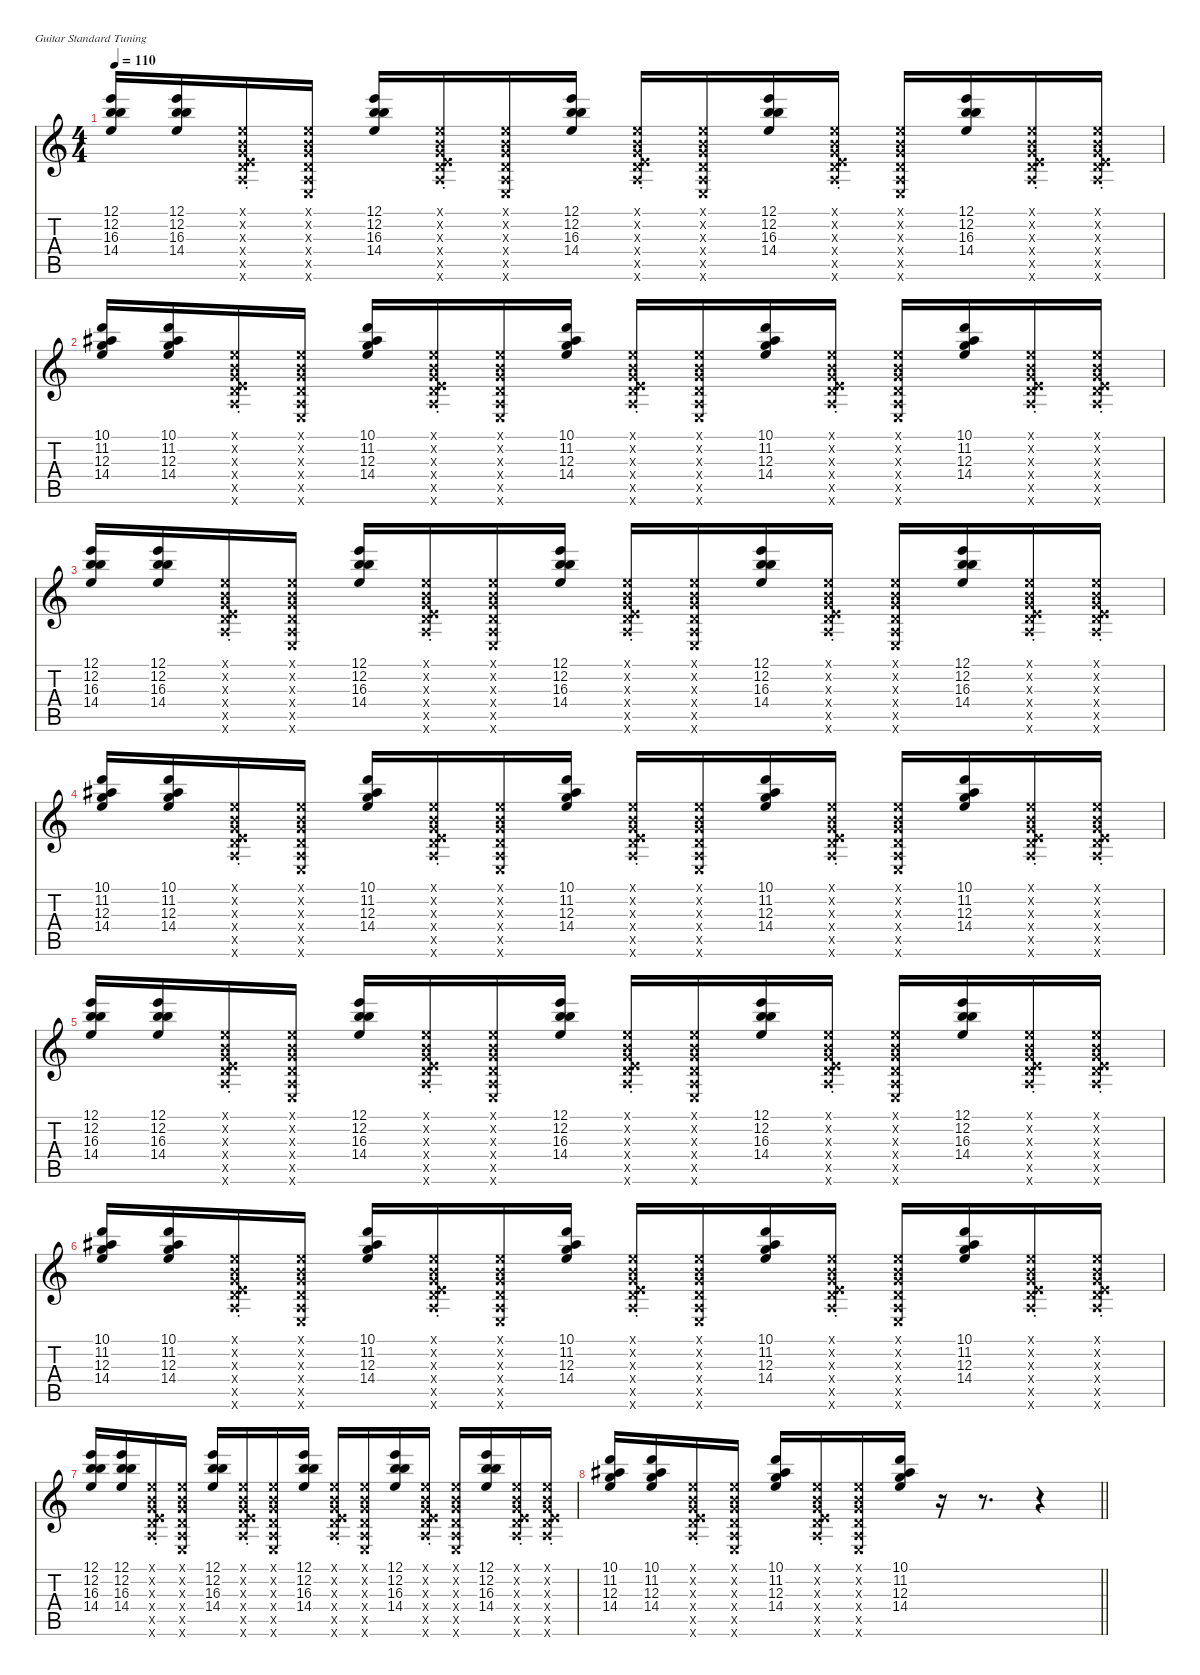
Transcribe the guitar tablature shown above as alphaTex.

\defaultSystemsLayout 4
\hideDynamics
\bracketExtendMode nobrackets
\singleTrackTrackNamePolicy hidden
\multiTrackTrackNamePolicy hidden
\firstSystemTrackNameMode fullname
\firstSystemTrackNameOrientation horizontal
\otherSystemsTrackNameOrientation horizontal
\track ("Guitar" "dist.guit.") {instrument distortionguitar}
\staff {score tabs}
\tuning (E4 B3 G3 D3 A2 E2)
\ts (4 4)
\tempo 110
\clef g2
\ks c
(12.1 12.2 16.3 14.4).16{dy f beam Up} (12.1 12.2 16.3 14.4).16{beam Up} (0.1{x} 0.2{x} 0.3{x} 0.4{x} 0.5{x} 12.6{st x}).16{dy mp beam Up} (0.1{x} 0.2{x} 0.3{x} 0.4{x} 0.5{x} 0.6{x}).16{beam Up} (12.1 12.2 16.3 14.4).16{dy f beam Up} (0.1{x} 0.2{x} 0.3{x} 0.4{x} 0.5{x} 12.6{st x}).16{dy mp beam Up} (0.1{x} 0.2{x} 0.3{x} 0.4{x} 0.5{x} 0.6{x}).16{beam Up} (12.1 12.2 16.3 14.4).16{dy f beam Up} (0.1{x} 0.2{x} 0.3{x} 0.4{x} 0.5{x} 12.6{st x}).16{dy mp beam Up} (0.1{x} 0.2{x} 0.3{x} 0.4{x} 0.5{x} 0.6{x}).16{beam Up} (12.1 12.2 16.3 14.4).16{dy f beam Up} (0.1{x} 0.2{x} 0.3{x} 0.4{x} 0.5{x} 12.6{st x}).16{dy mp beam Up} (0.1{x} 0.2{x} 0.3{x} 0.4{x} 0.5{x} 0.6{x}).16{beam Up} (12.1 12.2 16.3 14.4).16{dy f beam Up} (0.1{x} 0.2{x} 0.3{x} 0.4{x} 0.5{x} 12.6{st x}).16{dy mp beam Up} (0.1{x} 0.2{x} 0.3{x} 0.4{x} 0.5{x} 12.6{st x}).16{beam Up} |
(10.1 11.2{acc #} 12.3 14.4).16{dy f beam Up} (10.1 11.2{acc #} 12.3 14.4).16{beam Up} (0.1{x} 0.2{x} 0.3{x} 0.4{x} 0.5{x} 12.6{st x}).16{dy mp beam Up} (0.1{x} 0.2{x} 0.3{x} 0.4{x} 0.5{x} 0.6{x}).16{beam Up} (10.1 11.2{acc #} 12.3 14.4).16{dy f beam Up} (0.1{x} 0.2{x} 0.3{x} 0.4{x} 0.5{x} 12.6{st x}).16{dy mp beam Up} (0.1{x} 0.2{x} 0.3{x} 0.4{x} 0.5{x} 0.6{x}).16{beam Up} (10.1 11.2{acc #} 12.3 14.4).16{dy f beam Up} (0.1{x} 0.2{x} 0.3{x} 0.4{x} 0.5{x} 12.6{st x}).16{dy mp beam Up} (0.1{x} 0.2{x} 0.3{x} 0.4{x} 0.5{x} 0.6{x}).16{beam Up} (10.1 11.2{acc #} 12.3 14.4).16{dy f beam Up} (0.1{x} 0.2{x} 0.3{x} 0.4{x} 0.5{x} 12.6{st x}).16{dy mp beam Up} (0.1{x} 0.2{x} 0.3{x} 0.4{x} 0.5{x} 0.6{x}).16{beam Up} (10.1 11.2{acc #} 12.3 14.4).16{dy f beam Up} (0.1{x} 0.2{x} 0.3{x} 0.4{x} 0.5{x} 12.6{st x}).16{dy mp beam Up} (0.1{x} 0.2{x} 0.3{x} 0.4{x} 0.5{x} 12.6{st x}).16{beam Up} |
(12.1 12.2 16.3 14.4).16{dy f beam Up} (12.1 12.2 16.3 14.4).16{beam Up} (0.1{x} 0.2{x} 0.3{x} 0.4{x} 0.5{x} 12.6{st x}).16{dy mp beam Up} (0.1{x} 0.2{x} 0.3{x} 0.4{x} 0.5{x} 0.6{x}).16{beam Up} (12.1 12.2 16.3 14.4).16{dy f beam Up} (0.1{x} 0.2{x} 0.3{x} 0.4{x} 0.5{x} 12.6{st x}).16{dy mp beam Up} (0.1{x} 0.2{x} 0.3{x} 0.4{x} 0.5{x} 0.6{x}).16{beam Up} (12.1 12.2 16.3 14.4).16{dy f beam Up} (0.1{x} 0.2{x} 0.3{x} 0.4{x} 0.5{x} 12.6{st x}).16{dy mp beam Up} (0.1{x} 0.2{x} 0.3{x} 0.4{x} 0.5{x} 0.6{x}).16{beam Up} (12.1 12.2 16.3 14.4).16{dy f beam Up} (0.1{x} 0.2{x} 0.3{x} 0.4{x} 0.5{x} 12.6{st x}).16{dy mp beam Up} (0.1{x} 0.2{x} 0.3{x} 0.4{x} 0.5{x} 0.6{x}).16{beam Up} (12.1 12.2 16.3 14.4).16{dy f beam Up} (0.1{x} 0.2{x} 0.3{x} 0.4{x} 0.5{x} 12.6{st x}).16{dy mp beam Up} (0.1{x} 0.2{x} 0.3{x} 0.4{x} 0.5{x} 12.6{st x}).16{beam Up} |
(10.1 11.2{acc #} 12.3 14.4).16{dy f beam Up} (10.1 11.2{acc #} 12.3 14.4).16{beam Up} (0.1{x} 0.2{x} 0.3{x} 0.4{x} 0.5{x} 12.6{st x}).16{dy mp beam Up} (0.1{x} 0.2{x} 0.3{x} 0.4{x} 0.5{x} 0.6{x}).16{beam Up} (10.1 11.2{acc #} 12.3 14.4).16{dy f beam Up} (0.1{x} 0.2{x} 0.3{x} 0.4{x} 0.5{x} 12.6{st x}).16{dy mp beam Up} (0.1{x} 0.2{x} 0.3{x} 0.4{x} 0.5{x} 0.6{x}).16{beam Up} (10.1 11.2{acc #} 12.3 14.4).16{dy f beam Up} (0.1{x} 0.2{x} 0.3{x} 0.4{x} 0.5{x} 12.6{st x}).16{dy mp beam Up} (0.1{x} 0.2{x} 0.3{x} 0.4{x} 0.5{x} 0.6{x}).16{beam Up} (10.1 11.2{acc #} 12.3 14.4).16{dy f beam Up} (0.1{x} 0.2{x} 0.3{x} 0.4{x} 0.5{x} 12.6{st x}).16{dy mp beam Up} (0.1{x} 0.2{x} 0.3{x} 0.4{x} 0.5{x} 0.6{x}).16{beam Up} (10.1 11.2{acc #} 12.3 14.4).16{dy f beam Up} (0.1{x} 0.2{x} 0.3{x} 0.4{x} 0.5{x} 12.6{st x}).16{dy mp beam Up} (0.1{x} 0.2{x} 0.3{x} 0.4{x} 0.5{x} 12.6{st x}).16{beam Up} |
(12.1 12.2 16.3 14.4).16{dy f beam Up} (12.1 12.2 16.3 14.4).16{beam Up} (0.1{x} 0.2{x} 0.3{x} 0.4{x} 0.5{x} 12.6{st x}).16{dy mp beam Up} (0.1{x} 0.2{x} 0.3{x} 0.4{x} 0.5{x} 0.6{x}).16{beam Up} (12.1 12.2 16.3 14.4).16{dy f beam Up} (0.1{x} 0.2{x} 0.3{x} 0.4{x} 0.5{x} 12.6{st x}).16{dy mp beam Up} (0.1{x} 0.2{x} 0.3{x} 0.4{x} 0.5{x} 0.6{x}).16{beam Up} (12.1 12.2 16.3 14.4).16{dy f beam Up} (0.1{x} 0.2{x} 0.3{x} 0.4{x} 0.5{x} 12.6{st x}).16{dy mp beam Up} (0.1{x} 0.2{x} 0.3{x} 0.4{x} 0.5{x} 0.6{x}).16{beam Up} (12.1 12.2 16.3 14.4).16{dy f beam Up} (0.1{x} 0.2{x} 0.3{x} 0.4{x} 0.5{x} 12.6{st x}).16{dy mp beam Up} (0.1{x} 0.2{x} 0.3{x} 0.4{x} 0.5{x} 0.6{x}).16{beam Up} (12.1 12.2 16.3 14.4).16{dy f beam Up} (0.1{x} 0.2{x} 0.3{x} 0.4{x} 0.5{x} 12.6{st x}).16{dy mp beam Up} (0.1{x} 0.2{x} 0.3{x} 0.4{x} 0.5{x} 12.6{st x}).16{beam Up} |
(10.1 11.2{acc #} 12.3 14.4).16{dy f beam Up} (10.1 11.2{acc #} 12.3 14.4).16{beam Up} (0.1{x} 0.2{x} 0.3{x} 0.4{x} 0.5{x} 12.6{st x}).16{dy mp beam Up} (0.1{x} 0.2{x} 0.3{x} 0.4{x} 0.5{x} 0.6{x}).16{beam Up} (10.1 11.2{acc #} 12.3 14.4).16{dy f beam Up} (0.1{x} 0.2{x} 0.3{x} 0.4{x} 0.5{x} 12.6{st x}).16{dy mp beam Up} (0.1{x} 0.2{x} 0.3{x} 0.4{x} 0.5{x} 0.6{x}).16{beam Up} (10.1 11.2{acc #} 12.3 14.4).16{dy f beam Up} (0.1{x} 0.2{x} 0.3{x} 0.4{x} 0.5{x} 12.6{st x}).16{dy mp beam Up} (0.1{x} 0.2{x} 0.3{x} 0.4{x} 0.5{x} 0.6{x}).16{beam Up} (10.1 11.2{acc #} 12.3 14.4).16{dy f beam Up} (0.1{x} 0.2{x} 0.3{x} 0.4{x} 0.5{x} 12.6{st x}).16{dy mp beam Up} (0.1{x} 0.2{x} 0.3{x} 0.4{x} 0.5{x} 0.6{x}).16{beam Up} (10.1 11.2{acc #} 12.3 14.4).16{dy f beam Up} (0.1{x} 0.2{x} 0.3{x} 0.4{x} 0.5{x} 12.6{st x}).16{dy mp beam Up} (0.1{x} 0.2{x} 0.3{x} 0.4{x} 0.5{x} 12.6{st x}).16{beam Up} |
(12.1 12.2 16.3 14.4).16{dy f beam Up} (12.1 12.2 16.3 14.4).16{beam Up} (0.1{x} 0.2{x} 0.3{x} 0.4{x} 0.5{x} 12.6{st x}).16{dy mp beam Up} (0.1{x} 0.2{x} 0.3{x} 0.4{x} 0.5{x} 0.6{x}).16{beam Up} (12.1 12.2 16.3 14.4).16{dy f beam Up} (0.1{x} 0.2{x} 0.3{x} 0.4{x} 0.5{x} 12.6{st x}).16{dy mp beam Up} (0.1{x} 0.2{x} 0.3{x} 0.4{x} 0.5{x} 0.6{x}).16{beam Up} (12.1 12.2 16.3 14.4).16{dy f beam Up} (0.1{x} 0.2{x} 0.3{x} 0.4{x} 0.5{x} 12.6{st x}).16{dy mp beam Up} (0.1{x} 0.2{x} 0.3{x} 0.4{x} 0.5{x} 0.6{x}).16{beam Up} (12.1 12.2 16.3 14.4).16{dy f beam Up} (0.1{x} 0.2{x} 0.3{x} 0.4{x} 0.5{x} 12.6{st x}).16{dy mp beam Up} (0.1{x} 0.2{x} 0.3{x} 0.4{x} 0.5{x} 0.6{x}).16{beam Up} (12.1 12.2 16.3 14.4).16{dy f beam Up} (0.1{x} 0.2{x} 0.3{x} 0.4{x} 0.5{x} 12.6{st x}).16{dy mp beam Up} (0.1{x} 0.2{x} 0.3{x} 0.4{x} 0.5{x} 12.6{st x}).16{beam Up} |
\barLineRight lightlight
(10.1 11.2{acc #} 12.3 14.4).16{dy f beam Up} (10.1 11.2{acc #} 12.3 14.4).16{beam Up} (0.1{x} 0.2{x} 0.3{x} 0.4{x} 0.5{x} 12.6{st x}).16{dy mp beam Up} (0.1{x} 0.2{x} 0.3{x} 0.4{x} 0.5{x} 0.6{x}).16{beam Up} (10.1 11.2{acc #} 12.3 14.4).16{dy f beam Up} (0.1{x} 0.2{x} 0.3{x} 0.4{x} 0.5{x} 12.6{st x}).16{dy mp beam Up} (0.1{x} 0.2{x} 0.3{x} 0.4{x} 0.5{x} 0.6{x}).16{beam Up} (10.1 11.2{acc #} 12.3 14.4).16{dy f beam Up} r.16{beam Up} r.8{d beam Up} r.4{beam Up}
